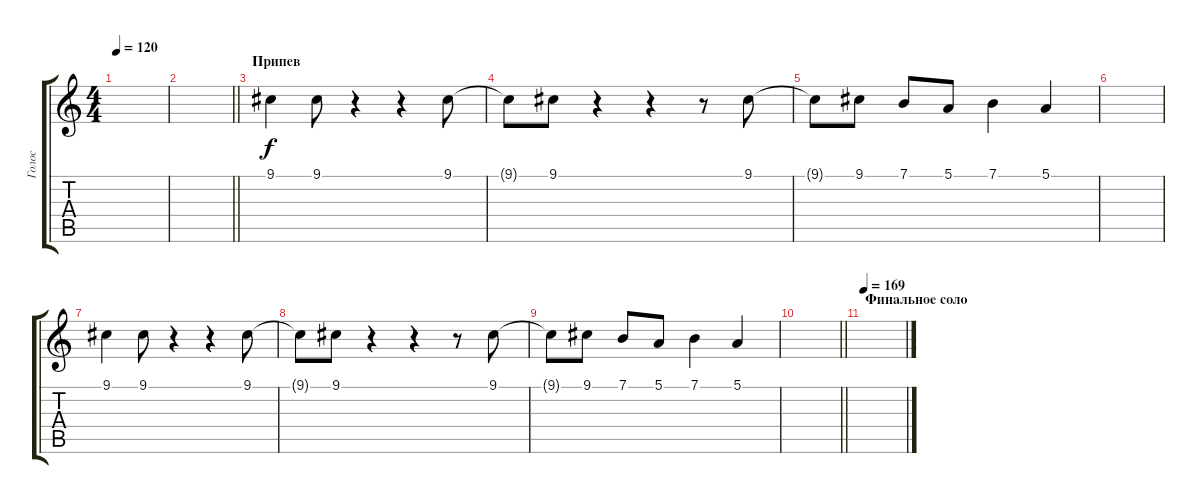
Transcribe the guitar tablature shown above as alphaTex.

\track ("Голос" "Голос") {instrument tenorsax}
\staff {score tabs}
\tuning (E4 B3 G3 D3 A2 E2) {hide}
\ts (4 4)
\tempo 120
\clef g2
\ks c
|
\barLineRight lightlight
|
\section ("" "Припев")
9.1.4 9.1.8 r.4 r.4 9.1.8 |
9.1{t}.8 9.1.8 r.4 r.4 r.8 9.1.8 |
9.1{t}.8 9.1.8 7.1.8 5.1.8 7.1.4 5.1.4 |
|
9.1.4 9.1.8 r.4 r.4 9.1.8 |
9.1{t}.8 9.1.8 r.4 r.4 r.8 9.1.8 |
9.1{t}.8 9.1.8 7.1.8 5.1.8 7.1.4 5.1.4 |
\barLineRight lightlight
|
\section ("" "Финальное соло")
\tempo 169
